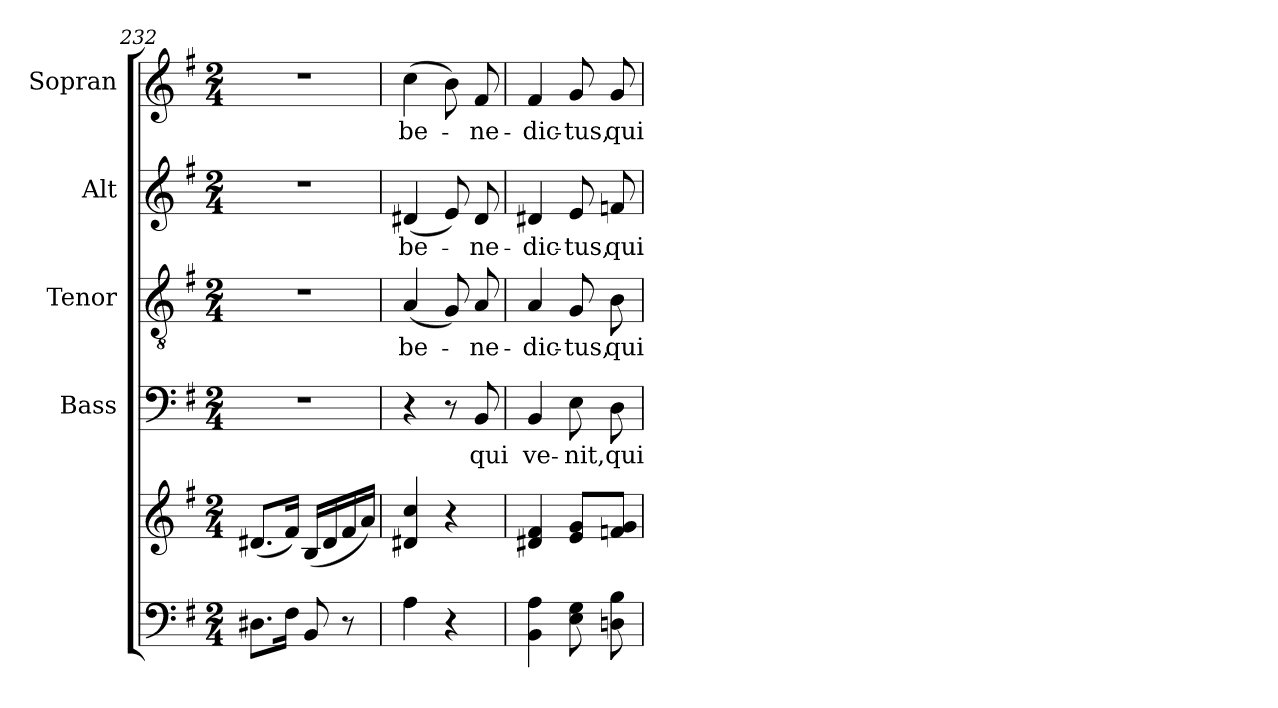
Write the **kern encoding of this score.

**kern	**kern	**kern	**text	**kern	**text	**kern	**text	**kern	**text
*part5	*part5	*part4	*part4	*part3	*part3	*part2	*part2	*part1	*part1
*staff6	*staff5	*staff4	*staff4	*staff3	*staff3	*staff2	*staff2	*staff1	*staff1
*	*	*I"Bass	*	*I"Tenor	*	*I"Alt	*	*I"Sopran	*
*	*	*I'B.	*	*I'T.	*	*I'A.	*	*I'S.	*
!!LO:LB:g=z
*clefF4	*clefG2	*clefF4	*	*clefGv2	*	*clefG2	*	*clefG2	*
*k[f#]	*k[f#]	*k[f#]	*	*k[f#]	*	*k[f#]	*	*k[f#]	*
*G:	*G:	*G:	*	*G:	*	*G:	*	*G:	*
*M2/4	*M2/4	*M2/4	*	*M2/4	*	*M2/4	*	*M2/4	*
=232	=232	=232	=232	=232	=232	=232	=232	=232	=232
8.D#X\L	(<8.d#X/L	2r	.	2r	.	2r	.	2r	.
16F#\Jk	16f#/Jk)	.	.	.	.	.	.	.	.
8BB/	(<16B/LL	.	.	.	.	.	.	.	.
.	16d#/	.	.	.	.	.	.	.	.
8r	16f#/	.	.	.	.	.	.	.	.
.	16a/JJ)	.	.	.	.	.	.	.	.
=233	=233	=233	=233	=233	=233	=233	=233	=233	=233
!	!	!	!	!	!LO:LY:b	!	!LO:LY:b	!	!LO:LY:b
4A\	4d#X/ 4cc/	4r	.	(<4A/	be-	(<4d#X/	be-	(>4cc\	be-
4r	4r	8r	.	8G/)	.	8e/)	.	8b\)	.
!	!	!	!LO:LY:b	!	!LO:LY:b	!	!LO:LY:b	!	!LO:LY:b
.	.	8BB/	qui	8A/	-ne-	8d#/	-ne-	8f#/	-ne-
=234	=234	=234	=234	=234	=234	=234	=234	=234	=234
!	!	!	!LO:LY:b	!	!LO:LY:b	!	!LO:LY:b	!	!LO:LY:b
4BB\ 4A\	4d#X/ 4f#/	4BB/	ve-	4A/	-dic-	4d#X/	-dic-	4f#/	-dic-
!	!	!	!LO:LY:b	!	!LO:LY:b	!	!LO:LY:b	!	!LO:LY:b
8E\ 8G\	8e/ 8g/L	8E\	-nit,	8G/	-tus,	8e/	-tus,	8g/	-tus,
!	!	!	!LO:LY:b	!	!LO:LY:b	!	!LO:LY:b	!	!LO:LY:b
8Dn\ 8B\	8fn/ 8g/J	8D\	qui	8B\	qui	8fn/	qui	8g/	qui
=	=	=	=	=	=	=	=	=	=
*-	*-	*-	*-	*-	*-	*-	*-	*-	*-
